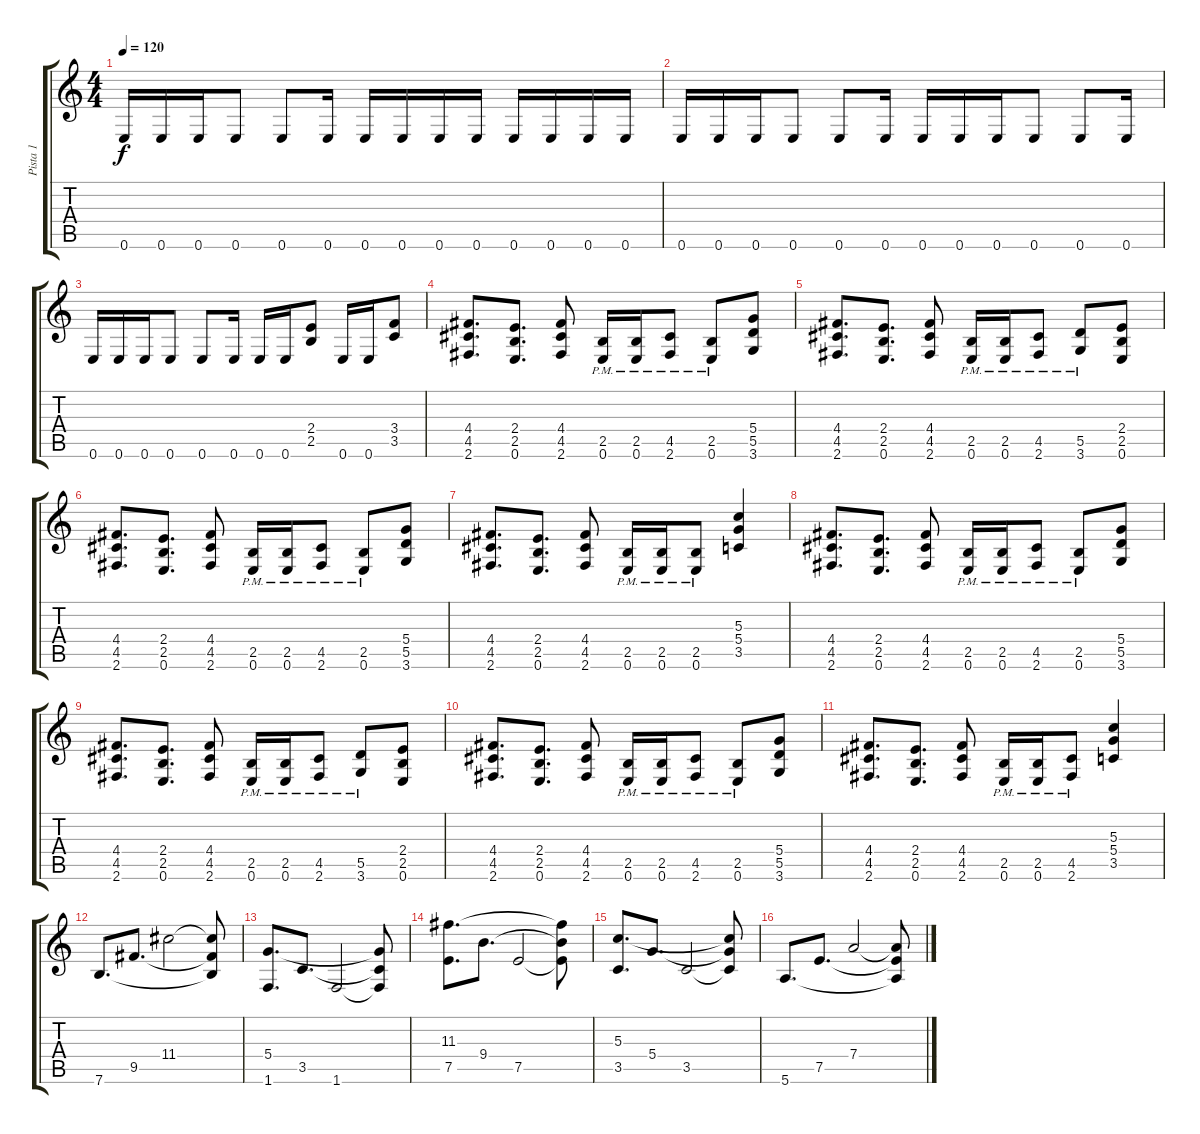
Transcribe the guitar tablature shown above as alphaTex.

\track ("Pista 1" "Pista 1") {instrument distortionguitar}
\staff {score tabs}
\tuning (E4 B3 G3 D3 A2 E2) {hide}
\ts (4 4)
\tempo 120
\clef g2
\ks c
0.6.16{dy f} 0.6.16 0.6.16 0.6.8 0.6.8 0.6.16 0.6.16 0.6.16 0.6.16 0.6.16 0.6.16 0.6.16 0.6.16 0.6.16 |
0.6.16 0.6.16 0.6.16 0.6.8 0.6.8 0.6.16 0.6.16 0.6.16 0.6.16 0.6.8 0.6.8 0.6.16 |
0.6.16 0.6.16 0.6.16 0.6.8 0.6.8 0.6.16 0.6.16 0.6.16 (2.4 2.5).8 0.6.16 0.6.16 (3.4 3.5).8 |
(4.4 4.5 2.6).8{d} (2.4 2.5 0.6).8{d} (4.4 4.5 2.6).8 (2.5{pm} 0.6{pm}).16 (2.5{pm} 0.6{pm}).16 (4.5{pm} 2.6{pm}).8 (2.5{pm} 0.6{pm}).8 (5.4 5.5 3.6).8 |
(4.4 4.5 2.6).8{d} (2.4 2.5 0.6).8{d} (4.4 4.5 2.6).8 (2.5{pm} 0.6{pm}).16 (2.5{pm} 0.6{pm}).16 (4.5{pm} 2.6{pm}).8 (5.5{pm} 3.6{pm}).8 (2.4 2.5 0.6).8 |
(4.4 4.5 2.6).8{d} (2.4 2.5 0.6).8{d} (4.4 4.5 2.6).8 (2.5{pm} 0.6{pm}).16 (2.5{pm} 0.6{pm}).16 (4.5{pm} 2.6{pm}).8 (2.5{pm} 0.6{pm}).8 (5.4 5.5 3.6).8 |
(4.4 4.5 2.6).8{d} (2.4 2.5 0.6).8{d} (4.4 4.5 2.6).8 (2.5{pm} 0.6{pm}).16 (2.5{pm} 0.6{pm}).16 (2.5{pm} 0.6{pm}).8 (5.3 5.4 3.5).4 |
(4.4 4.5 2.6).8{d} (2.4 2.5 0.6).8{d} (4.4 4.5 2.6).8 (2.5{pm} 0.6{pm}).16 (2.5{pm} 0.6{pm}).16 (4.5{pm} 2.6{pm}).8 (2.5{pm} 0.6{pm}).8 (5.4 5.5 3.6).8 |
(4.4 4.5 2.6).8{d} (2.4 2.5 0.6).8{d} (4.4 4.5 2.6).8 (2.5{pm} 0.6{pm}).16 (2.5{pm} 0.6{pm}).16 (4.5{pm} 2.6{pm}).8 (5.5{pm} 3.6{pm}).8 (2.4 2.5 0.6).8 |
(4.4 4.5 2.6).8{d} (2.4 2.5 0.6).8{d} (4.4 4.5 2.6).8 (2.5{pm} 0.6{pm}).16 (2.5{pm} 0.6{pm}).16 (4.5{pm} 2.6{pm}).8 (2.5{pm} 0.6{pm}).8 (5.4 5.5 3.6).8 |
(4.4 4.5 2.6).8{d} (2.4 2.5 0.6).8{d} (4.4 4.5 2.6).8 (2.5{pm} 0.6{pm}).16 (2.5{pm} 0.6{pm}).16 (4.5{pm} 2.6{pm}).8 (5.3 5.4 3.5).4 |
7.6.8{d} 9.5.8{d} 11.4.2 (11.4{t} 9.5{t} 7.6{t}).8 |
(5.4 1.6).8{d} 3.5.8{d} 1.6.2 (5.4{t} 3.5{t} 1.6{t}).8 |
(11.3 7.5).8{d} 9.4.8{d} 7.5.2 (11.3{t} 9.4{t} 7.5{t}).8 |
(5.3 3.5).8{d} 5.4.8{d} 3.5.2 (5.3{t} 5.4{t} 3.5{t}).8 |
5.6.8{d} 7.5.8{d} 7.4.2 (7.4{t} 7.5{t} 5.6{t}).8
